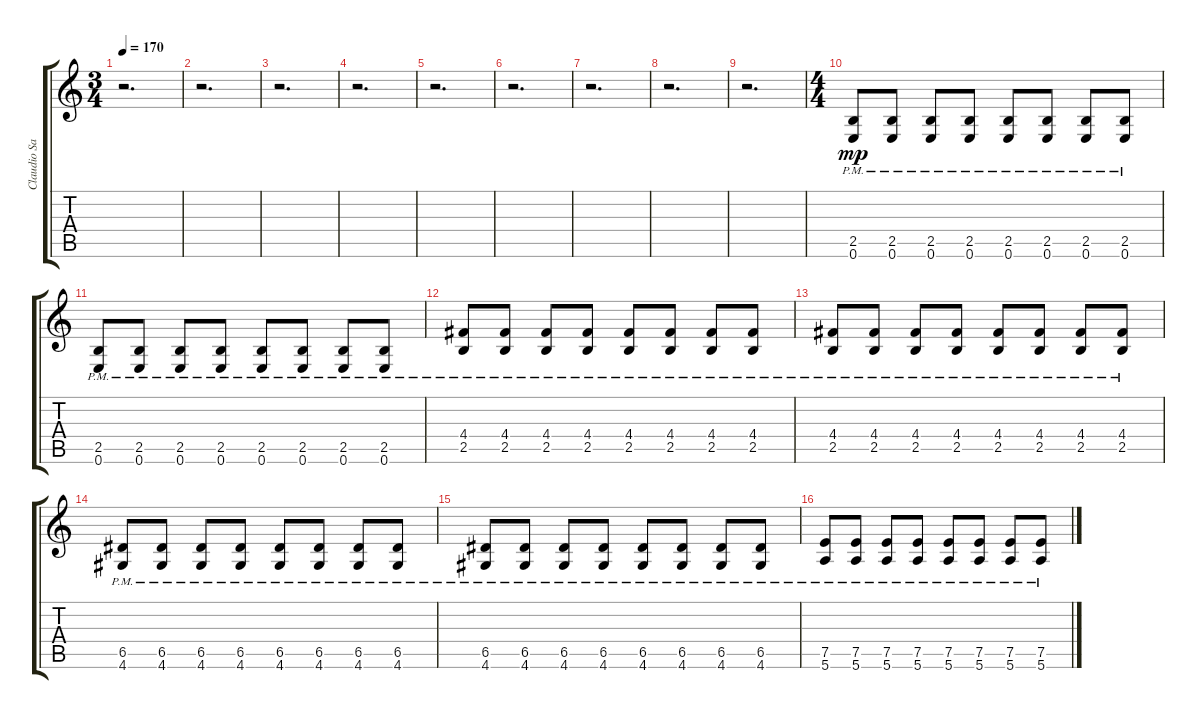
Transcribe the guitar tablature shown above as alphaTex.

\track ("Claudio Sanchez" "Claudio Sa") {instrument electricguitarmuted}
\staff {score tabs}
\tuning (E4 B3 G3 D3 A2 E2) {hide}
\ts (3 4)
\tempo 170
\clef g2
\ks c
r.2{d dy mf} |
r.2{d} |
r.2{d} |
r.2{d} |
r.2{d} |
r.2{d} |
r.2{d} |
r.2{d} |
r.2{d} |
\ts (4 4)
(2.5{pm} 0.6{pm}).8{dy mp} (2.5{pm} 0.6{pm}).8 (2.5{pm} 0.6{pm}).8 (2.5{pm} 0.6{pm}).8 (2.5{pm} 0.6{pm}).8 (2.5{pm} 0.6{pm}).8 (2.5{pm} 0.6{pm}).8 (2.5{pm} 0.6{pm}).8 |
(2.5{pm} 0.6{pm}).8 (2.5{pm} 0.6{pm}).8 (2.5{pm} 0.6{pm}).8 (2.5{pm} 0.6{pm}).8 (2.5{pm} 0.6{pm}).8 (2.5{pm} 0.6{pm}).8 (2.5{pm} 0.6{pm}).8 (2.5{pm} 0.6{pm}).8 |
(4.4{pm} 2.5{pm}).8 (4.4{pm} 2.5{pm}).8 (4.4{pm} 2.5{pm}).8 (4.4{pm} 2.5{pm}).8 (4.4{pm} 2.5{pm}).8 (4.4{pm} 2.5{pm}).8 (4.4{pm} 2.5{pm}).8 (4.4{pm} 2.5{pm}).8 |
(4.4{pm} 2.5{pm}).8 (4.4{pm} 2.5{pm}).8 (4.4{pm} 2.5{pm}).8 (4.4{pm} 2.5{pm}).8 (4.4{pm} 2.5{pm}).8 (4.4{pm} 2.5{pm}).8 (4.4{pm} 2.5{pm}).8 (4.4{pm} 2.5{pm}).8 |
(6.5{pm} 4.6{pm}).8 (6.5{pm} 4.6{pm}).8 (6.5{pm} 4.6{pm}).8 (6.5{pm} 4.6{pm}).8 (6.5{pm} 4.6{pm}).8 (6.5{pm} 4.6{pm}).8 (6.5{pm} 4.6{pm}).8 (6.5{pm} 4.6{pm}).8 |
(6.5{pm} 4.6{pm}).8 (6.5{pm} 4.6{pm}).8 (6.5{pm} 4.6{pm}).8 (6.5{pm} 4.6{pm}).8 (6.5{pm} 4.6{pm}).8 (6.5{pm} 4.6{pm}).8 (6.5{pm} 4.6{pm}).8 (6.5{pm} 4.6{pm}).8 |
(7.5{pm} 5.6{pm}).8 (7.5{pm} 5.6{pm}).8 (7.5{pm} 5.6{pm}).8 (7.5{pm} 5.6{pm}).8 (7.5{pm} 5.6{pm}).8 (7.5{pm} 5.6{pm}).8 (7.5{pm} 5.6{pm}).8 (7.5{pm} 5.6{pm}).8
